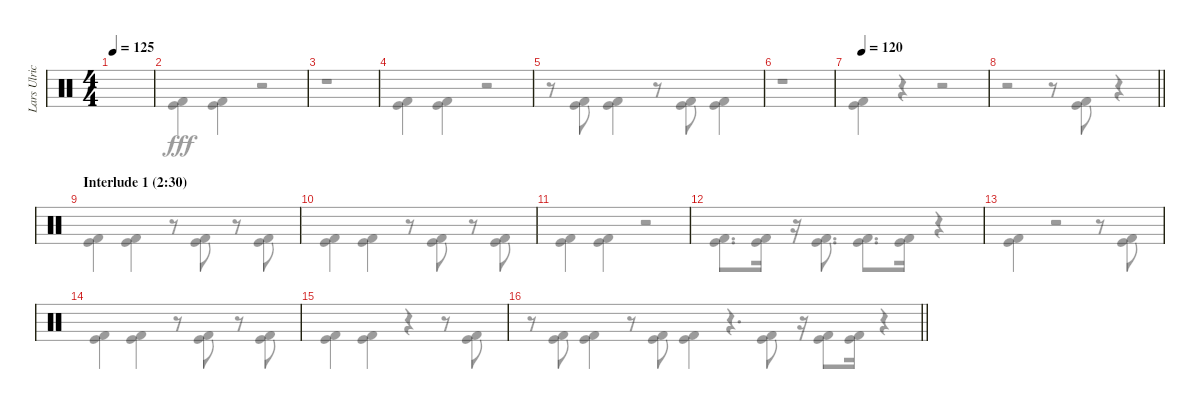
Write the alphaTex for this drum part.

\track ("Lars Ulrich Bass Pedal" "Lars Ulric") {instrument percussion}
\staff {score}
\articulation defaults
\voice
\ts (4 4)
\tempo 125
\clef neutral
\ks aminor
|
|
|
|
|
|
\tempo 120
|
\barLineRight lightlight
|
\section ("" "Interlude 1 (2:30)")
|
|
|
|
|
|
|
\barLineRight lightlight
\voice
\clef neutral
\ks aminor
r.8{dy fff} ("Kick (hit)" "Kick (hit) 2").8 ("Kick (hit)" "Kick (hit) 2").4 r.8 ("Kick (hit)" "Kick (hit) 2").8 ("Kick (hit)" "Kick (hit) 2").4 |
("Kick (hit)" "Kick (hit) 2").4 ("Kick (hit)" "Kick (hit) 2").4 r.2 |
r.1 |
("Kick (hit)" "Kick (hit) 2").4 ("Kick (hit)" "Kick (hit) 2").4 r.2 |
r.8 ("Kick (hit)" "Kick (hit) 2").8 ("Kick (hit)" "Kick (hit) 2").4 r.8 ("Kick (hit)" "Kick (hit) 2").8 ("Kick (hit)" "Kick (hit) 2").4 |
r.1 |
("Kick (hit)" "Kick (hit) 2").4 r.4 r.2 |
\barLineRight lightlight
r.2 r.8 ("Kick (hit)" "Kick (hit) 2").8 r.4 |
("Kick (hit)" "Kick (hit) 2").4 ("Kick (hit)" "Kick (hit) 2").4 r.8 ("Kick (hit)" "Kick (hit) 2").8 r.8 ("Kick (hit)" "Kick (hit) 2").8 |
("Kick (hit)" "Kick (hit) 2").4 ("Kick (hit)" "Kick (hit) 2").4 r.8 ("Kick (hit)" "Kick (hit) 2").8 r.8 ("Kick (hit)" "Kick (hit) 2").8 |
("Kick (hit)" "Kick (hit) 2").4 ("Kick (hit)" "Kick (hit) 2").4 r.2 |
("Kick (hit)" "Kick (hit) 2").8{d} ("Kick (hit)" "Kick (hit) 2").16 r.16 ("Kick (hit)" "Kick (hit) 2").8{d} ("Kick (hit)" "Kick (hit) 2").8{d} ("Kick (hit)" "Kick (hit) 2").16 r.4 |
("Kick (hit)" "Kick (hit) 2").4 r.2 r.8 ("Kick (hit)" "Kick (hit) 2").8 |
("Kick (hit)" "Kick (hit) 2").4 ("Kick (hit)" "Kick (hit) 2").4 r.8 ("Kick (hit)" "Kick (hit) 2").8 r.8 ("Kick (hit)" "Kick (hit) 2").8 |
("Kick (hit)" "Kick (hit) 2").4 ("Kick (hit)" "Kick (hit) 2").4 r.4 r.8 ("Kick (hit)" "Kick (hit) 2").8 |
\barLineRight lightlight
r.4{d} ("Kick (hit)" "Kick (hit) 2").8 r.16 ("Kick (hit)" "Kick (hit) 2").8 ("Kick (hit)" "Kick (hit) 2").16 r.4
